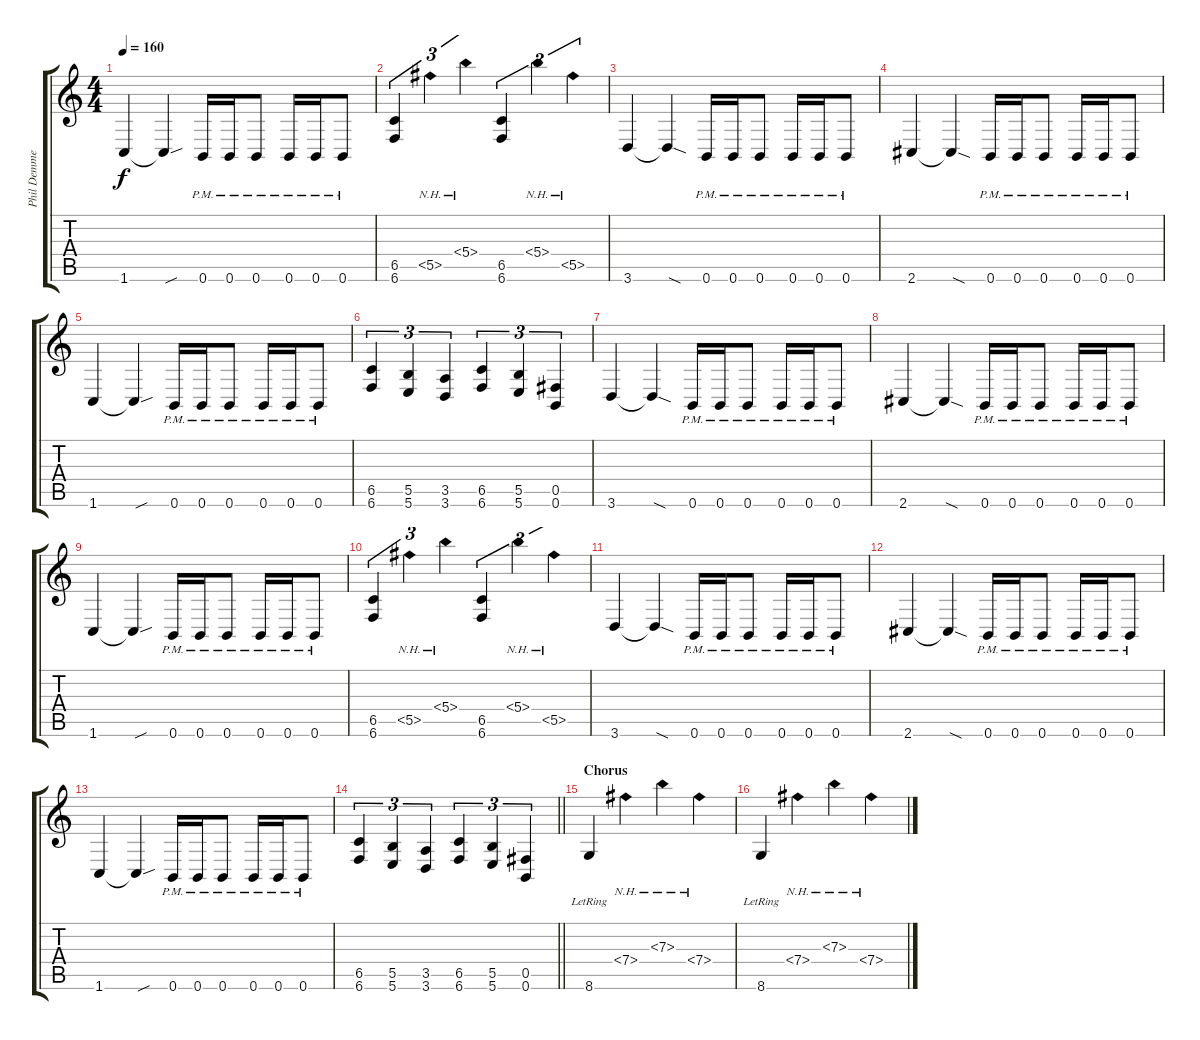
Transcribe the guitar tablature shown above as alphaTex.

\track ("Phil Demmel" "Phil Demme") {instrument distortionguitar}
\staff {score tabs}
\tuning (Db4 Ab3 E3 B2 Gb2 B1) {hide}
\ts (4 4)
\tempo 160
\clef g2
\ks c
1.6.4{dy f} 1.6{sou t}.4 0.6{pm}.16 0.6{pm}.16 0.6{pm}.8 0.6{pm}.16 0.6{pm}.16 0.6{pm}.8 |
(6.5 6.6).4{tu (3 2)} 5.5{nh}.4{tu (3 2)} 5.4{nh}.4{tu (3 2)} (6.5 6.6).4{tu (3 2)} 5.4{nh}.4{tu (3 2)} 5.5{nh}.4{tu (3 2)} |
3.6.4 3.6{sod t}.4 0.6{pm}.16 0.6{pm}.16 0.6{pm}.8 0.6{pm}.16 0.6{pm}.16 0.6{pm}.8 |
2.6.4 2.6{sod t}.4 0.6{pm}.16 0.6{pm}.16 0.6{pm}.8 0.6{pm}.16 0.6{pm}.16 0.6{pm}.8 |
1.6.4 1.6{sou t}.4 0.6{pm}.16 0.6{pm}.16 0.6{pm}.8 0.6{pm}.16 0.6{pm}.16 0.6{pm}.8 |
(6.5 6.6).4{tu (3 2)} (5.5 5.6).4{tu (3 2)} (3.5 3.6).4{tu (3 2)} (6.5 6.6).4{tu (3 2)} (5.5 5.6).4{tu (3 2)} (0.5 0.6).4{tu (3 2)} |
3.6.4 3.6{sod t}.4 0.6{pm}.16 0.6{pm}.16 0.6{pm}.8 0.6{pm}.16 0.6{pm}.16 0.6{pm}.8 |
2.6.4 2.6{sod t}.4 0.6{pm}.16 0.6{pm}.16 0.6{pm}.8 0.6{pm}.16 0.6{pm}.16 0.6{pm}.8 |
1.6.4 1.6{sou t}.4 0.6{pm}.16 0.6{pm}.16 0.6{pm}.8 0.6{pm}.16 0.6{pm}.16 0.6{pm}.8 |
(6.5 6.6).4{tu (3 2)} 5.5{nh}.4{tu (3 2)} 5.4{nh}.4{tu (3 2)} (6.5 6.6).4{tu (3 2)} 5.4{nh}.4{tu (3 2)} 5.5{nh}.4{tu (3 2)} |
3.6.4 3.6{sod t}.4 0.6{pm}.16 0.6{pm}.16 0.6{pm}.8 0.6{pm}.16 0.6{pm}.16 0.6{pm}.8 |
2.6.4 2.6{sod t}.4 0.6{pm}.16 0.6{pm}.16 0.6{pm}.8 0.6{pm}.16 0.6{pm}.16 0.6{pm}.8 |
1.6.4 1.6{sou t}.4 0.6{pm}.16 0.6{pm}.16 0.6{pm}.8 0.6{pm}.16 0.6{pm}.16 0.6{pm}.8 |
\barLineRight lightlight
(6.5 6.6).4{tu (3 2)} (5.5 5.6).4{tu (3 2)} (3.5 3.6).4{tu (3 2)} (6.5 6.6).4{tu (3 2)} (5.5 5.6).4{tu (3 2)} (0.5 0.6).4{tu (3 2)} |
\section ("" "Chorus")
8.6{lr}.4{instrument electricguitarmuted} 7.4{nh}.4 7.3{nh}.4 7.4{nh}.4 |
8.6{lr}.4 7.4{nh}.4 7.3{nh}.4 7.4{nh}.4
